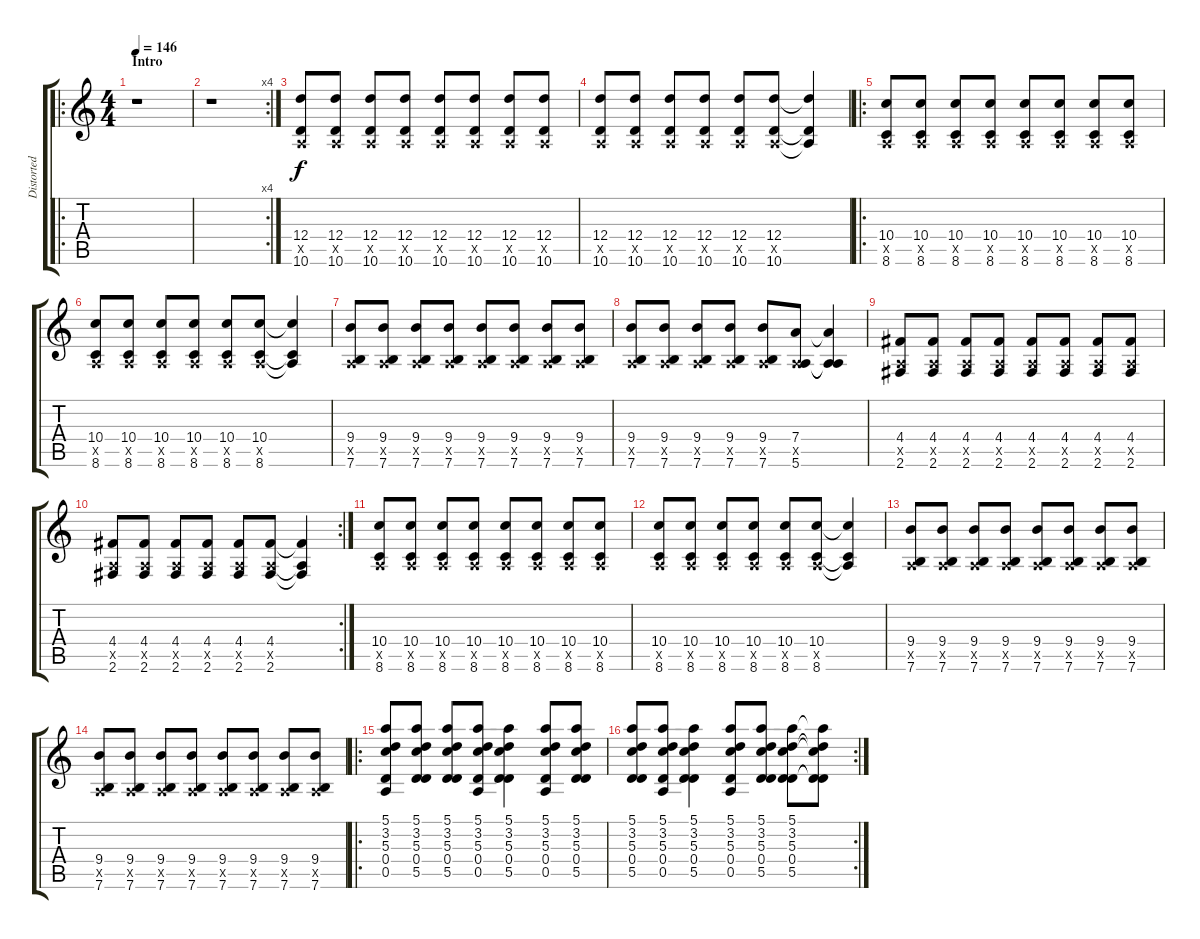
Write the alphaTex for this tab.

\track ("Distorted Guitar 1" "Distorted ") {instrument distortionguitar}
\staff {score tabs}
\tuning (E4 B3 G3 D3 A2 E2) {hide}
\ro
\ts (4 4)
\section ("" "Intro")
\tempo 146
\clef g2
\ks c
r.1{dy f instrument distortionguitar} |
\rc 4
r.1 |
(12.4 0.5{x} 10.6).8 (12.4 0.5{x} 10.6).8 (12.4 0.5{x} 10.6).8 (12.4 0.5{x} 10.6).8 (12.4 0.5{x} 10.6).8 (12.4 0.5{x} 10.6).8 (12.4 0.5{x} 10.6).8 (12.4 0.5{x} 10.6).8 |
(12.4 0.5{x} 10.6).8 (12.4 0.5{x} 10.6).8 (12.4 0.5{x} 10.6).8 (12.4 0.5{x} 10.6).8 (12.4 0.5{x} 10.6).8 (12.4 0.5{x} 10.6).8 (12.4{t} 0.5{t} 10.6{t}).4 |
\ro
(10.4 0.5{x} 8.6).8 (10.4 0.5{x} 8.6).8 (10.4 0.5{x} 8.6).8 (10.4 0.5{x} 8.6).8 (10.4 0.5{x} 8.6).8 (10.4 0.5{x} 8.6).8 (10.4 0.5{x} 8.6).8 (10.4 0.5{x} 8.6).8 |
(10.4 0.5{x} 8.6).8 (10.4 0.5{x} 8.6).8 (10.4 0.5{x} 8.6).8 (10.4 0.5{x} 8.6).8 (10.4 0.5{x} 8.6).8 (10.4 0.5{x} 8.6).8 (10.4{t} 0.5{t} 8.6{t}).4 |
(9.4 0.5{x} 7.6).8 (9.4 0.5{x} 7.6).8 (9.4 0.5{x} 7.6).8 (9.4 0.5{x} 7.6).8 (9.4 0.5{x} 7.6).8 (9.4 0.5{x} 7.6).8 (9.4 0.5{x} 7.6).8 (9.4 0.5{x} 7.6).8 |
(9.4 0.5{x} 7.6).8 (9.4 0.5{x} 7.6).8 (9.4 0.5{x} 7.6).8 (9.4 0.5{x} 7.6).8 (9.4 0.5{x} 7.6).8 (7.4 0.5{x} 5.6).8 (7.4{t} 0.5{t} 5.6{t}).4 |
(4.4 0.5{x} 2.6).8 (4.4 0.5{x} 2.6).8 (4.4 0.5{x} 2.6).8 (4.4 0.5{x} 2.6).8 (4.4 0.5{x} 2.6).8 (4.4 0.5{x} 2.6).8 (4.4 0.5{x} 2.6).8 (4.4 0.5{x} 2.6).8 |
\rc 2
(4.4 0.5{x} 2.6).8 (4.4 0.5{x} 2.6).8 (4.4 0.5{x} 2.6).8 (4.4 0.5{x} 2.6).8 (4.4 0.5{x} 2.6).8 (4.4 0.5{x} 2.6).8 (4.4{t} 0.5{t} 2.6{t}).4 |
(10.4 0.5{x} 8.6).8 (10.4 0.5{x} 8.6).8 (10.4 0.5{x} 8.6).8 (10.4 0.5{x} 8.6).8 (10.4 0.5{x} 8.6).8 (10.4 0.5{x} 8.6).8 (10.4 0.5{x} 8.6).8 (10.4 0.5{x} 8.6).8 |
(10.4 0.5{x} 8.6).8 (10.4 0.5{x} 8.6).8 (10.4 0.5{x} 8.6).8 (10.4 0.5{x} 8.6).8 (10.4 0.5{x} 8.6).8 (10.4 0.5{x} 8.6).8 (10.4{t} 0.5{t} 8.6{t}).4 |
(9.4 0.5{x} 7.6).8 (9.4 0.5{x} 7.6).8 (9.4 0.5{x} 7.6).8 (9.4 0.5{x} 7.6).8 (9.4 0.5{x} 7.6).8 (9.4 0.5{x} 7.6).8 (9.4 0.5{x} 7.6).8 (9.4 0.5{x} 7.6).8 |
(9.4 0.5{x} 7.6).8 (9.4 0.5{x} 7.6).8 (9.4 0.5{x} 7.6).8 (9.4 0.5{x} 7.6).8 (9.4 0.5{x} 7.6).8 (9.4 0.5{x} 7.6).8 (9.4 0.5{x} 7.6).8 (9.4 0.5{x} 7.6).8 |
\ro
(5.1 3.2 5.3 0.4 0.5).8 (5.1 3.2 5.3 0.4 5.5).8 (5.1 3.2 5.3 0.4 5.5).8 (5.1 3.2 5.3 0.4 0.5).8 (5.1 3.2 5.3 0.4 5.5).4 (5.1 3.2 5.3 0.4 0.5).8 (5.1 3.2 5.3 0.4 5.5).8 |
\rc 2
(5.1 3.2 5.3 0.4 5.5).8 (5.1 3.2 5.3 0.4 0.5).8 (5.1 3.2 5.3 0.4 5.5).4 (5.1 3.2 5.3 0.4 0.5).8 (5.1 3.2 5.3 0.4 5.5).8 (5.1 3.2 5.3 0.4 5.5).8 (5.1{t} 3.2{t} 5.3{t} 0.4{t} 5.5{t}).8
